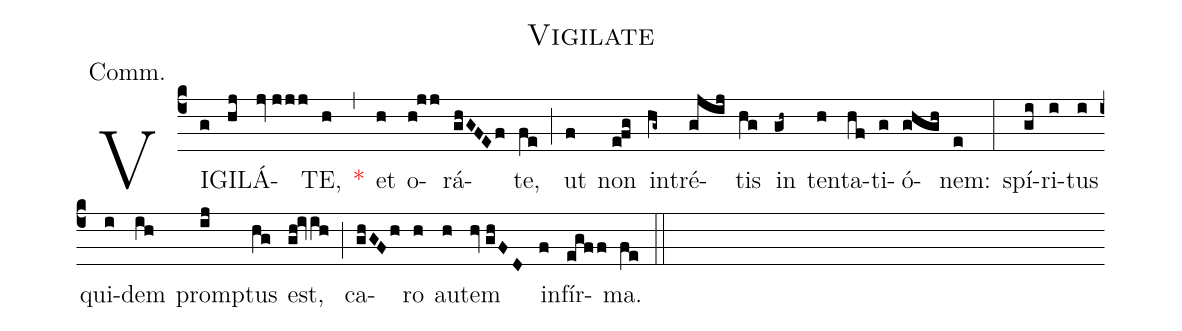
name:Vigilate;
annotation:Comm.;
mode:III.;
office-part:Communion;
%%
(c4) VI(g)GI(hj)LÁ(jv//jjj)TE,(h) <v>\red{*}</v>(,) et(h) o(h!jj)rá(ghGFEf)te,(fe) (;) ut(f) non(e!fg) in(hg~)tré(gjij)tis(hg) in(gh~) ten(h)ta(hf)ti(g)ó(ghgh)nem:(e) (:) spí(gi)ri(i)tus(i) qui(i)dem(ih) promp(ij)tus(hg) est,(gh!ivih) (;) ca(ghGFh)ro(h) au(h)tem(hv//ghFD) in(f)fír(egff)ma.(fe) (::)
